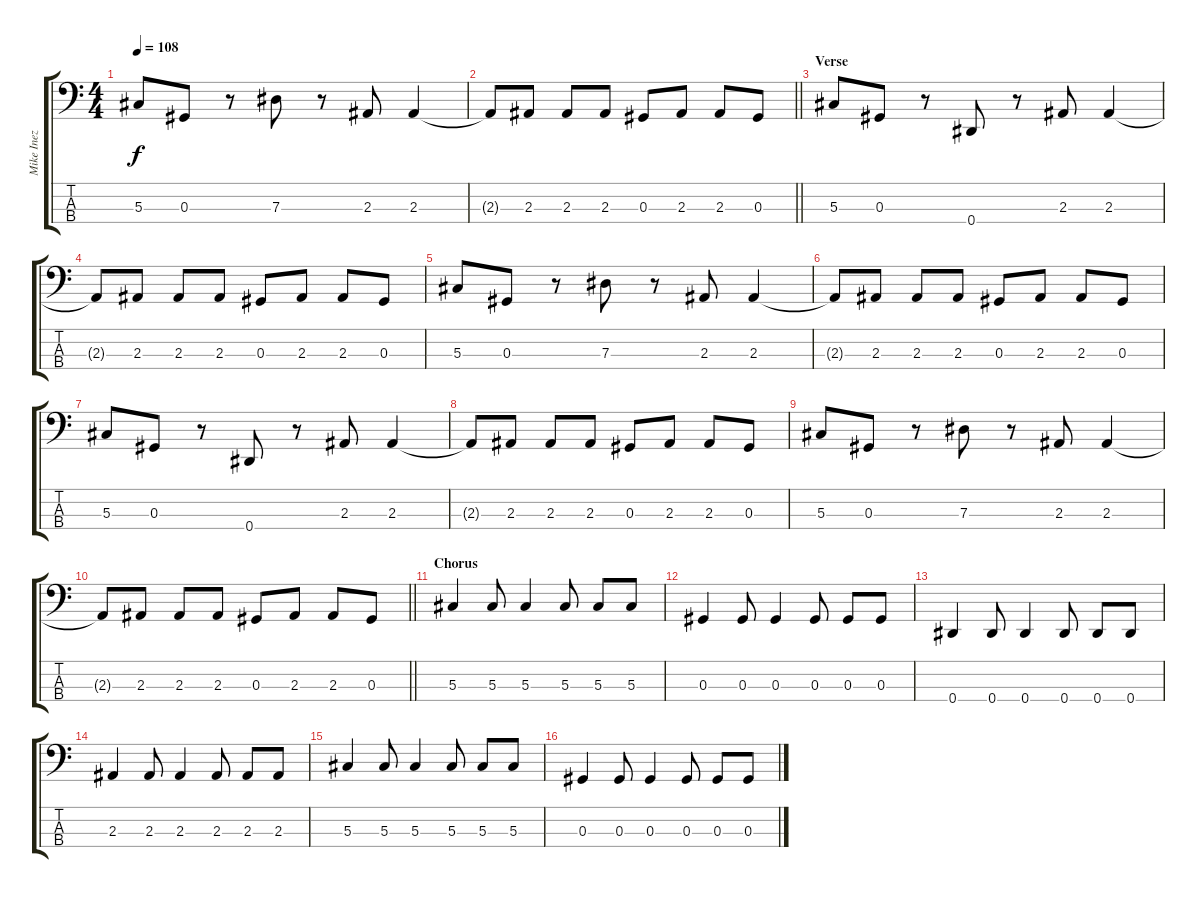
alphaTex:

\track ("Mike Inez" "Mike Inez") {instrument electricbassfinger}
\staff {score tabs}
\tuning (Gb2 Db2 Ab1 Eb1) {hide}
\ts (4 4)
\tempo 108
\clef f4
\ks c
5.3.8{dy f} 0.3.8 r.8 7.3.8 r.8 2.3.8 2.3.4 |
\barLineRight lightlight
2.3{t}.8 2.3.8 2.3.8 2.3.8 0.3.8 2.3.8 2.3.8 0.3.8 |
\section ("" "Verse")
5.3.8 0.3.8 r.8 0.4.8 r.8 2.3.8 2.3.4 |
2.3{t}.8 2.3.8 2.3.8 2.3.8 0.3.8 2.3.8 2.3.8 0.3.8 |
5.3.8 0.3.8 r.8 7.3.8 r.8 2.3.8 2.3.4 |
2.3{t}.8 2.3.8 2.3.8 2.3.8 0.3.8 2.3.8 2.3.8 0.3.8 |
5.3.8 0.3.8 r.8 0.4.8 r.8 2.3.8 2.3.4 |
2.3{t}.8 2.3.8 2.3.8 2.3.8 0.3.8 2.3.8 2.3.8 0.3.8 |
5.3.8 0.3.8 r.8 7.3.8 r.8 2.3.8 2.3.4 |
\barLineRight lightlight
2.3{t}.8 2.3.8 2.3.8 2.3.8 0.3.8 2.3.8 2.3.8 0.3.8 |
\section ("" "Chorus")
5.3.4 5.3.8 5.3.4 5.3.8 5.3.8 5.3.8 |
0.3.4 0.3.8 0.3.4 0.3.8 0.3.8 0.3.8 |
0.4.4 0.4.8 0.4.4 0.4.8 0.4.8 0.4.8 |
2.3.4 2.3.8 2.3.4 2.3.8 2.3.8 2.3.8 |
5.3.4 5.3.8 5.3.4 5.3.8 5.3.8 5.3.8 |
0.3.4 0.3.8 0.3.4 0.3.8 0.3.8 0.3.8
